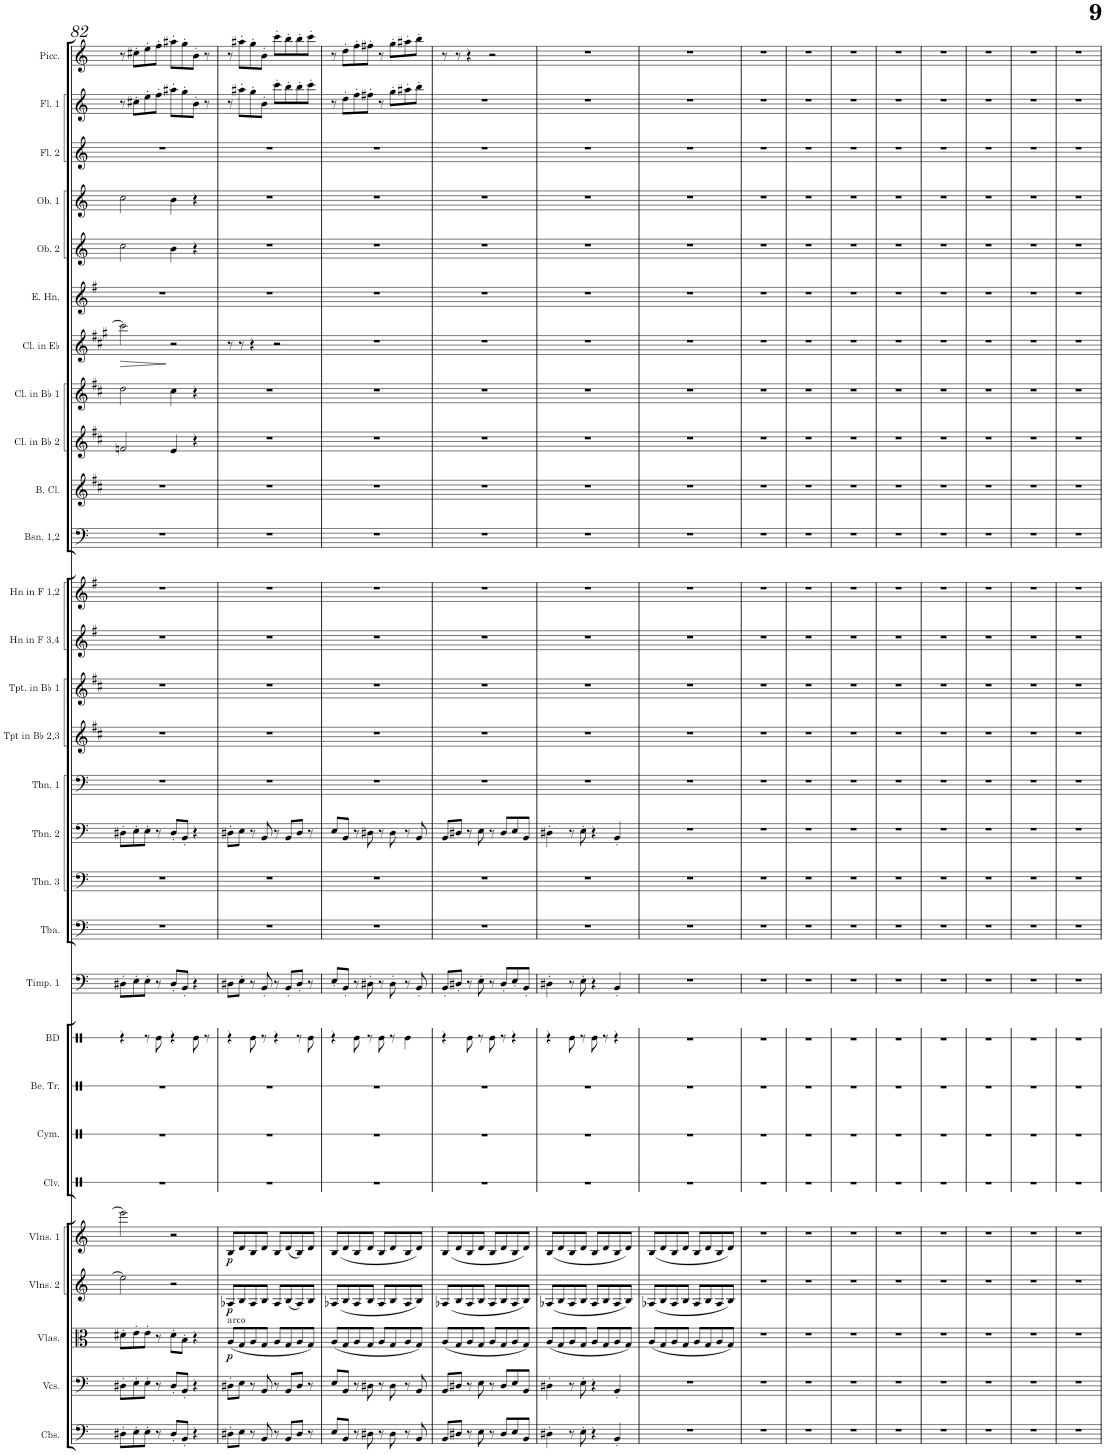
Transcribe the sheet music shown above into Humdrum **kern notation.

**kern	**kern	**kern	**dynam	**kern	**dynam	**kern	**dynam	**kern	**kern	**kern	**kern	**kern	**kern	**kern	**kern	**kern	**kern	**kern	**kern	**kern	**kern	**kern	**kern	**kern	**kern	**dynam	**kern	**kern	**kern	**kern	**kern	**kern
*part29	*part28	*part27	*part27	*part26	*part26	*part25	*part25	*part24	*part23	*part22	*part21	*part20	*part19	*part18	*part17	*part16	*part15	*part14	*part13	*part12	*part11	*part10	*part9	*part8	*part7	*part7	*part6	*part5	*part4	*part3	*part2	*part1
*staff29	*staff28	*staff27	*staff27	*staff26	*staff26	*staff25	*staff25	*staff24	*staff23	*staff22	*staff21	*staff20	*staff19	*staff18	*staff17	*staff16	*staff15	*staff14	*staff13	*staff12	*staff11	*staff10	*staff9	*staff8	*staff7	*staff7	*staff6	*staff5	*staff4	*staff3	*staff2	*staff1
*I"Contrabasses	*I"Violoncellos	*I"Violas	*	*I"Violins 2	*	*I"Violins 1	*	*I"Claves	*I"Cymbal	*I"Bell Tree	*I"Bass Drum	*I"Timpani 1	*I"Tuba	*I"Trombone 3	*I"Trombone 2	*I"Trombone 1	*I"Tpt in Bb 2,3	*I"Tpt in Bb 1	*I"Hn in F 3,4	*I"Hn in F 1,2	*I"Bassoon 1,2	*I"Bass Clarinet	*I"Clarinet in Bb 2	*I"Clarinet in Bb 1	*I"Clarinet in Eb	*	*I"English Horn	*I"Oboe 2	*I"Oboe 1	*I"Flute 2	*I"Flute 1	*I"Piccolo
*I'Cbs.	*I'Vcs.	*I'Vlas.	*	*I'Vlns. 2	*	*I'Vlns. 1	*	*I'Clv.	*I'Cym.	*I'Be. Tr.	*I'BD	*I'Timp. 1	*I'Tba.	*I'Tbn. 3	*I'Tbn. 2	*I'Tbn. 1	*I'Tpt in Bb 2,3	*I'Tpt. in Bb 1	*I'Hn in F 3,4	*I'Hn in F 1,2	*I'Bsn. 1,2	*I'B. Cl.	*I'Cl. in Bb 2	*I'Cl. in Bb 1	*I'Cl. in Eb	*	*I'E. Hn.	*I'Ob. 2	*I'Ob. 1	*I'Fl. 2	*I'Fl. 1	*I'Picc.
!!LO:PB:g=z
*clefF4	*clefF4	*clefC3	*	*clefG2	*	*clefG2	*	*clefX	*clefX	*clefX	*clefX	*clefF4	*clefF4	*clefF4	*clefF4	*clefF4	*clefG2	*clefG2	*clefG2	*clefG2	*clefF4	*clefG2	*clefG2	*clefG2	*clefG2	*	*clefG2	*clefG2	*clefG2	*clefG2	*clefG2	*clefG2
*Trd7c12	*	*	*	*	*	*	*	*	*	*	*	*	*	*	*	*	*Trd1c2	*Trd1c2	*Trd4c7	*Trd4c7	*	*Trd8c14	*Trd1c2	*Trd1c2	*Trd-2c-3	*	*Trd4c7	*	*	*	*	*Trd-7c-12
*k[]	*k[]	*k[]	*	*k[]	*	*k[]	*	*k[]	*k[]	*k[]	*k[]	*k[]	*k[]	*k[]	*k[]	*k[]	*k[f#c#]	*k[f#c#]	*k[f#]	*k[f#]	*k[]	*k[f#c#]	*k[f#c#]	*k[f#c#]	*k[f#c#g#]	*	*k[f#]	*k[]	*k[]	*k[]	*k[]	*k[]
*M4/4	*M4/4	*M4/4	*	*M4/4	*	*M4/4	*	*M4/4	*M4/4	*M4/4	*M4/4	*M4/4	*M4/4	*M4/4	*M4/4	*M4/4	*M4/4	*M4/4	*M4/4	*M4/4	*M4/4	*M4/4	*M4/4	*M4/4	*M4/4	*	*M4/4	*M4/4	*M4/4	*M4/4	*M4/4	*M4/4
=82	=82	=82	=82	=82	=82	=82	=82	=82	=82	=82	=82	=82	=82	=82	=82	=82	=82	=82	=82	=82	=82	=82	=82	=82	=82	=82	=82	=82	=82	=82	=82	=82
!	!	!	!	!	!	!	!	!	!	!	!	!	!	!	!	!	!	!	!	!	!	!	!	!	!	!LO:HP:b	!	!	!	!	!	!
8D#X'\L	8D#X'\L	8d#X'\L	.	2ee\]	.	2eee\]	.	1r	1r	1r	4r	8D#X'\L	1r	1r	8D#X'\L	1r	1r	1r	1r	1r	1r	1r	2fn/	2dd\	2ccc#\]	>	1r	2cc\	2cc\	1r	8r	8r
8E'\	8E'\	8e'\	.	.	.	.	.	.	.	.	.	8E'\	.	.	8E'\	.	.	.	.	.	.	.	.	.	.	.	.	.	.	.	8cc#X'\L	8cc#X'\L
8E'\J	8E'\J	8e'\J	.	.	.	.	.	.	.	.	8r	8E'\J	.	.	8E'\J	.	.	.	.	.	.	.	.	.	.	.	.	.	.	.	8ee'\	8ee'\
8r	8r	8r	.	.	.	.	.	.	.	.	8Re\	8r	.	.	8r	.	.	.	.	.	.	.	.	.	.	.	.	.	.	.	8ff'\J	8ff'\J
8D#'/L	8D#'/L	8d#'\L	.	2r	.	2r	.	.	.	.	4r	8D#'/L	.	.	8D#'/L	.	.	.	.	.	.	.	4e/	4cc#\	2r	]	.	4b\	4b\	.	8aa#X'\L	8aa#X'\L
8BB'/J	8BB'/J	8B'\J	.	.	.	.	.	.	.	.	.	8BB'/J	.	.	8BB'/J	.	.	.	.	.	.	.	.	.	.	.	.	.	.	.	8gg'\	8gg'\
4r	4r	4r	.	.	.	.	.	.	.	.	8Re\	4r	.	.	4r	.	.	.	.	.	.	.	4r	4r	.	.	.	4r	4r	.	8b'\J	8b'\J
.	.	.	.	.	.	.	.	.	.	.	8r	.	.	.	.	.	.	.	.	.	.	.	.	.	.	.	.	.	.	.	8r	8r
=83	=83	=83	=83	=83	=83	=83	=83	=83	=83	=83	=83	=83	=83	=83	=83	=83	=83	=83	=83	=83	=83	=83	=83	=83	=83	=83	=83	=83	=83	=83	=83	=83
!	!	!LO:TX:a:t=arco	!	!	!	!	!	!	!	!	!	!	!	!	!	!	!	!	!	!	!	!	!	!	!	!	!	!	!	!	!	!
!	!	!	!LO:DY:b	!	!LO:DY:b	!	!LO:DY:b	!	!	!	!	!	!	!	!	!	!	!	!	!	!	!	!	!	!	!	!	!	!	!	!	!
8D#X'\L	8D#X'\L	(8A/L	p	8A-X/L	p	8B/L	p	1r	1r	1r	4r	8D#X\L	1r	1r	8D#X'\L	1r	1r	1r	1r	1r	1r	1r	1r	1r	8r	.	1r	1r	1r	1r	8r	8r
8E\J	8E\J	8G/	.	8B/	.	8d/	.	.	.	.	.	8E'\J	.	.	8E\J	.	.	.	.	.	.	.	.	.	8r	.	.	.	.	.	8aa#X'\L	8aa#X'\L
8r	8r	8A/	.	8A-/	.	8B/	.	.	.	.	8Re\	8r	.	.	8r	.	.	.	.	.	.	.	.	.	4r	.	.	.	.	.	8gg'\	8gg'\
8BB/	8BB/	8G/J	.	8B/J	.	8d/J	.	.	.	.	8r	8BB'/	.	.	8BB/	.	.	.	.	.	.	.	.	.	.	.	.	.	.	.	8b'\J	8b'\J
8r	8r	8A/L	.	8A-/L	.	8B/L	.	.	.	.	4r	8r	.	.	8r	.	.	.	.	.	.	.	.	.	2r	.	.	.	.	.	8ccc'\L	8ccc'\L
8BB/L	8BB/L	8G/	.	(8B/	.	(8d/	.	.	.	.	.	8BB'/L	.	.	8BB/L	.	.	.	.	.	.	.	.	.	.	.	.	.	.	.	8bb'\	8bb'\
8D#/J	8D#/J	8A/	.	8A-/)	.	8B/)	.	.	.	.	8r	8D#'/J	.	.	8D#/J	.	.	.	.	.	.	.	.	.	.	.	.	.	.	.	8bb'\	8bb'\
8r	8r	8G/J)	.	8B/J	.	8d/J	.	.	.	.	8Re\	8r	.	.	8r	.	.	.	.	.	.	.	.	.	.	.	.	.	.	.	8ccc'\J	8ccc'\J
=84	=84	=84	=84	=84	=84	=84	=84	=84	=84	=84	=84	=84	=84	=84	=84	=84	=84	=84	=84	=84	=84	=84	=84	=84	=84	=84	=84	=84	=84	=84	=84	=84
8E/L	8E/L	(8A/L	.	8A-X/L	.	8B/L	.	1r	1r	1r	4r	8E'/L	1r	1r	8E/L	1r	1r	1r	1r	1r	1r	1r	1r	1r	1r	.	1r	1r	1r	1r	8r	8r
8BB/J	8BB/J	8G/	.	8B/	.	8d/	.	.	.	.	.	8BB'/J	.	.	8BB/J	.	.	.	.	.	.	.	.	.	.	.	.	.	.	.	8dd'\L	8dd'\L
8r	8r	8A/	.	8A-/	.	8B/	.	.	.	.	8Re\	8r	.	.	8r	.	.	.	.	.	.	.	.	.	.	.	.	.	.	.	8ff'\	8ff'\
8D#X\	8D#X\	8G/J	.	8B/J	.	8d/J	.	.	.	.	8r	8D#X'\	.	.	8D#X\	.	.	.	.	.	.	.	.	.	.	.	.	.	.	.	8ff#X'\J	8ff#X'\J
8r	8r	8A/L	.	8A-/L	.	8B/L	.	.	.	.	8Re\	8r	.	.	8r	.	.	.	.	.	.	.	.	.	.	.	.	.	.	.	8r	8r
8D#\	8D#\	8G/	.	(8B/	.	(8d/	.	.	.	.	8r	8D#'\	.	.	8D#\	.	.	.	.	.	.	.	.	.	.	.	.	.	.	.	8gg'\L	8gg'\L
8r	8r	8A/	.	8A-/)	.	8B/)	.	.	.	.	4Re\	8r	.	.	8r	.	.	.	.	.	.	.	.	.	.	.	.	.	.	.	8aa#X'\	8aa#X'\
8BB/	8BB/	8G/J)	.	8B/J	.	8d/J	.	.	.	.	.	8BB'/	.	.	8BB/	.	.	.	.	.	.	.	.	.	.	.	.	.	.	.	8bb'\J	8bb'\J
=85	=85	=85	=85	=85	=85	=85	=85	=85	=85	=85	=85	=85	=85	=85	=85	=85	=85	=85	=85	=85	=85	=85	=85	=85	=85	=85	=85	=85	=85	=85	=85	=85
8BB/L	8BB/L	(8A/L	.	8A-X/L	.	8B/L	.	1r	1r	1r	4r	8BB'/L	1r	1r	8BB/L	1r	1r	1r	1r	1r	1r	1r	1r	1r	1r	.	1r	1r	1r	1r	1r	8r
8D#X/J	8D#X/J	8G/	.	8B/	.	8d/	.	.	.	.	.	8D#X'/J	.	.	8D#X/J	.	.	.	.	.	.	.	.	.	.	.	.	.	.	.	.	8r
8r	8r	8A/	.	8A-/	.	8B/	.	.	.	.	8Re\	8r	.	.	8r	.	.	.	.	.	.	.	.	.	.	.	.	.	.	.	.	4r
8E\	8E\	8G/J	.	8B/J	.	8d/J	.	.	.	.	8r	8E'\	.	.	8E\	.	.	.	.	.	.	.	.	.	.	.	.	.	.	.	.	.
8r	8r	8A/L	.	8A-/L	.	8B/L	.	.	.	.	8Re\	8r	.	.	8r	.	.	.	.	.	.	.	.	.	.	.	.	.	.	.	.	2r
8D#/L	8D#/L	8G/	.	(8B/	.	(8d/	.	.	.	.	8r	8D#'/L	.	.	8D#/L	.	.	.	.	.	.	.	.	.	.	.	.	.	.	.	.	.
8E/	8E/	8A/	.	8A-/)	.	8B/)	.	.	.	.	4r	8E'/	.	.	8E/	.	.	.	.	.	.	.	.	.	.	.	.	.	.	.	.	.
8BB/J	8BB/J	8G/J)	.	8B/J	.	8d/J	.	.	.	.	.	8BB'/J	.	.	8BB/J	.	.	.	.	.	.	.	.	.	.	.	.	.	.	.	.	.
=86	=86	=86	=86	=86	=86	=86	=86	=86	=86	=86	=86	=86	=86	=86	=86	=86	=86	=86	=86	=86	=86	=86	=86	=86	=86	=86	=86	=86	=86	=86	=86	=86
4D#X'\	4D#X'\	(8A/L	.	8A-X/L	.	8B/L	.	1r	1r	1r	4r	4D#X'\	1r	1r	4D#X'\	1r	1r	1r	1r	1r	1r	1r	1r	1r	1r	.	1r	1r	1r	1r	1r	1r
.	.	8G/	.	8B/	.	8d/	.	.	.	.	.	.	.	.	.	.	.	.	.	.	.	.	.	.	.	.	.	.	.	.	.	.
8r	8r	8A/	.	8A-/	.	8B/	.	.	.	.	8Re\	8r	.	.	8r	.	.	.	.	.	.	.	.	.	.	.	.	.	.	.	.	.
8E'\	8E'\	8G/J	.	8B/J	.	8d/J	.	.	.	.	8r	8E'\	.	.	8E'\	.	.	.	.	.	.	.	.	.	.	.	.	.	.	.	.	.
4r	4r	8A/L	.	8A-/L	.	8B/L	.	.	.	.	8Re\	4r	.	.	4r	.	.	.	.	.	.	.	.	.	.	.	.	.	.	.	.	.
.	.	8G/	.	(8B/	.	(8d/	.	.	.	.	8r	.	.	.	.	.	.	.	.	.	.	.	.	.	.	.	.	.	.	.	.	.
4BB'/	4BB'/	8A/	.	8A-/)	.	8B/)	.	.	.	.	4r	4BB'/	.	.	4BB'/	.	.	.	.	.	.	.	.	.	.	.	.	.	.	.	.	.
.	.	8G/J)	.	8B/J	.	8d/J	.	.	.	.	.	.	.	.	.	.	.	.	.	.	.	.	.	.	.	.	.	.	.	.	.	.
=87	=87	=87	=87	=87	=87	=87	=87	=87	=87	=87	=87	=87	=87	=87	=87	=87	=87	=87	=87	=87	=87	=87	=87	=87	=87	=87	=87	=87	=87	=87	=87	=87
1r	1r	(8A/L	.	8A-X/L	.	8B/L	.	1r	1r	1r	1r	1r	1r	1r	1r	1r	1r	1r	1r	1r	1r	1r	1r	1r	1r	.	1r	1r	1r	1r	1r	1r
.	.	8G/	.	8B/	.	8d/	.	.	.	.	.	.	.	.	.	.	.	.	.	.	.	.	.	.	.	.	.	.	.	.	.	.
.	.	8A/	.	8A-/	.	8B/	.	.	.	.	.	.	.	.	.	.	.	.	.	.	.	.	.	.	.	.	.	.	.	.	.	.
.	.	8G/J	.	8B/J	.	8d/J	.	.	.	.	.	.	.	.	.	.	.	.	.	.	.	.	.	.	.	.	.	.	.	.	.	.
.	.	8A/L	.	8A-/L	.	8B/L	.	.	.	.	.	.	.	.	.	.	.	.	.	.	.	.	.	.	.	.	.	.	.	.	.	.
.	.	8G/	.	(8B/	.	(8d/	.	.	.	.	.	.	.	.	.	.	.	.	.	.	.	.	.	.	.	.	.	.	.	.	.	.
.	.	8A/	.	8A-/)	.	8B/)	.	.	.	.	.	.	.	.	.	.	.	.	.	.	.	.	.	.	.	.	.	.	.	.	.	.
.	.	8G/J)	.	8B/J	.	8d/J	.	.	.	.	.	.	.	.	.	.	.	.	.	.	.	.	.	.	.	.	.	.	.	.	.	.
=88	=88	=88	=88	=88	=88	=88	=88	=88	=88	=88	=88	=88	=88	=88	=88	=88	=88	=88	=88	=88	=88	=88	=88	=88	=88	=88	=88	=88	=88	=88	=88	=88
1r	1r	1r	.	1r	.	1r	.	1r	1r	1r	1r	1r	1r	1r	1r	1r	1r	1r	1r	1r	1r	1r	1r	1r	1r	.	1r	1r	1r	1r	1r	1r
=89	=89	=89	=89	=89	=89	=89	=89	=89	=89	=89	=89	=89	=89	=89	=89	=89	=89	=89	=89	=89	=89	=89	=89	=89	=89	=89	=89	=89	=89	=89	=89	=89
1r	1r	1r	.	1r	.	1r	.	1r	1r	1r	1r	1r	1r	1r	1r	1r	1r	1r	1r	1r	1r	1r	1r	1r	1r	.	1r	1r	1r	1r	1r	1r
=90	=90	=90	=90	=90	=90	=90	=90	=90	=90	=90	=90	=90	=90	=90	=90	=90	=90	=90	=90	=90	=90	=90	=90	=90	=90	=90	=90	=90	=90	=90	=90	=90
1r	1r	1r	.	1r	.	1r	.	1r	1r	1r	1r	1r	1r	1r	1r	1r	1r	1r	1r	1r	1r	1r	1r	1r	1r	.	1r	1r	1r	1r	1r	1r
=91	=91	=91	=91	=91	=91	=91	=91	=91	=91	=91	=91	=91	=91	=91	=91	=91	=91	=91	=91	=91	=91	=91	=91	=91	=91	=91	=91	=91	=91	=91	=91	=91
1r	1r	1r	.	1r	.	1r	.	1r	1r	1r	1r	1r	1r	1r	1r	1r	1r	1r	1r	1r	1r	1r	1r	1r	1r	.	1r	1r	1r	1r	1r	1r
=92	=92	=92	=92	=92	=92	=92	=92	=92	=92	=92	=92	=92	=92	=92	=92	=92	=92	=92	=92	=92	=92	=92	=92	=92	=92	=92	=92	=92	=92	=92	=92	=92
1r	1r	1r	.	1r	.	1r	.	1r	1r	1r	1r	1r	1r	1r	1r	1r	1r	1r	1r	1r	1r	1r	1r	1r	1r	.	1r	1r	1r	1r	1r	1r
=93	=93	=93	=93	=93	=93	=93	=93	=93	=93	=93	=93	=93	=93	=93	=93	=93	=93	=93	=93	=93	=93	=93	=93	=93	=93	=93	=93	=93	=93	=93	=93	=93
1r	1r	1r	.	1r	.	1r	.	1r	1r	1r	1r	1r	1r	1r	1r	1r	1r	1r	1r	1r	1r	1r	1r	1r	1r	.	1r	1r	1r	1r	1r	1r
=94	=94	=94	=94	=94	=94	=94	=94	=94	=94	=94	=94	=94	=94	=94	=94	=94	=94	=94	=94	=94	=94	=94	=94	=94	=94	=94	=94	=94	=94	=94	=94	=94
1r	1r	1r	.	1r	.	1r	.	1r	1r	1r	1r	1r	1r	1r	1r	1r	1r	1r	1r	1r	1r	1r	1r	1r	1r	.	1r	1r	1r	1r	1r	1r
=95	=95	=95	=95	=95	=95	=95	=95	=95	=95	=95	=95	=95	=95	=95	=95	=95	=95	=95	=95	=95	=95	=95	=95	=95	=95	=95	=95	=95	=95	=95	=95	=95
1r	1r	1r	.	1r	.	1r	.	1r	1r	1r	1r	1r	1r	1r	1r	1r	1r	1r	1r	1r	1r	1r	1r	1r	1r	.	1r	1r	1r	1r	1r	1r
=	=	=	=	=	=	=	=	=	=	=	=	=	=	=	=	=	=	=	=	=	=	=	=	=	=	=	=	=	=	=	=	=
*-	*-	*-	*-	*-	*-	*-	*-	*-	*-	*-	*-	*-	*-	*-	*-	*-	*-	*-	*-	*-	*-	*-	*-	*-	*-	*-	*-	*-	*-	*-	*-	*-
